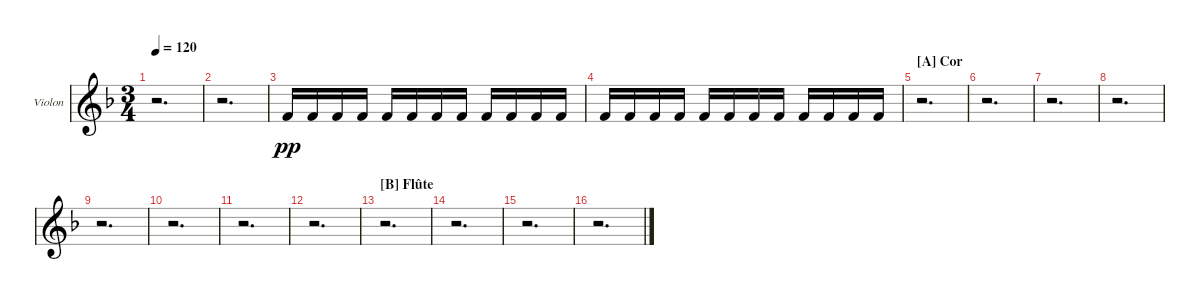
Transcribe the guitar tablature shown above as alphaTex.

\defaultSystemsLayout 4
\bracketExtendMode groupsimilarinstruments
\firstSystemTrackNameOrientation horizontal
\otherSystemsTrackNameOrientation horizontal
\track ("Violon" "Violon") {instrument violin}
\staff {score}
\tuning (E5 A4 D4 G3)
\ts (3 4)
\tempo 120
\clef g2
\ks dminor
r.2{d dy pp instrument violin} |
r.2{d} |
3.3.16 3.3.16 3.3.16 3.3.16 3.3.16 3.3.16 3.3.16 3.3.16 3.3.16 3.3.16 3.3.16 3.3.16 |
3.3.16 3.3.16 3.3.16 3.3.16 3.3.16 3.3.16 3.3.16 3.3.16 3.3.16 3.3.16 3.3.16 3.3.16 |
\beaming (8 6)
\section ("A" "Cor")
r.2{d} |
r.2{d} |
r.2{d} |
r.2{d} |
r.2{d} |
r.2{d} |
r.2{d} |
r.2{d} |
\section ("B" "Flûte")
r.2{d} |
r.2{d} |
r.2{d} |
r.2{d}
